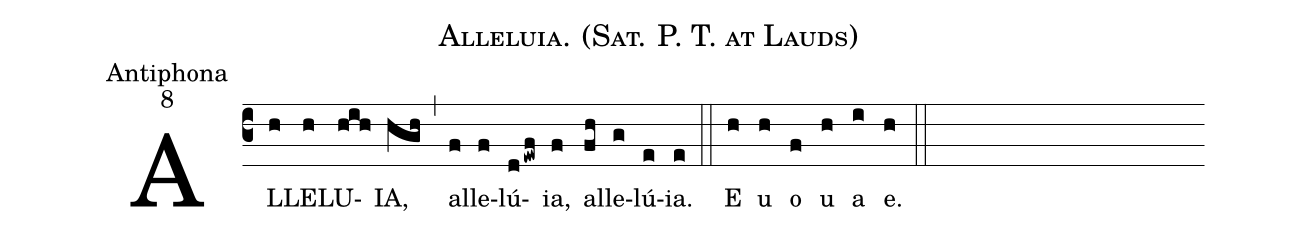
name:Alleluia. (Sat. P. T. at Lauds);
office-part:Antiphona;
mode:8;
%%
(c3)AL(h)LE(h)LU(hih)IA,(hgh) (,) al(f)le(f)lú(dewf)ia,(f) al(fh)le(g)lú(e)ia.(e) (::) E(h) u(h) o(f) u(h) a(i) e.(h) (::)
